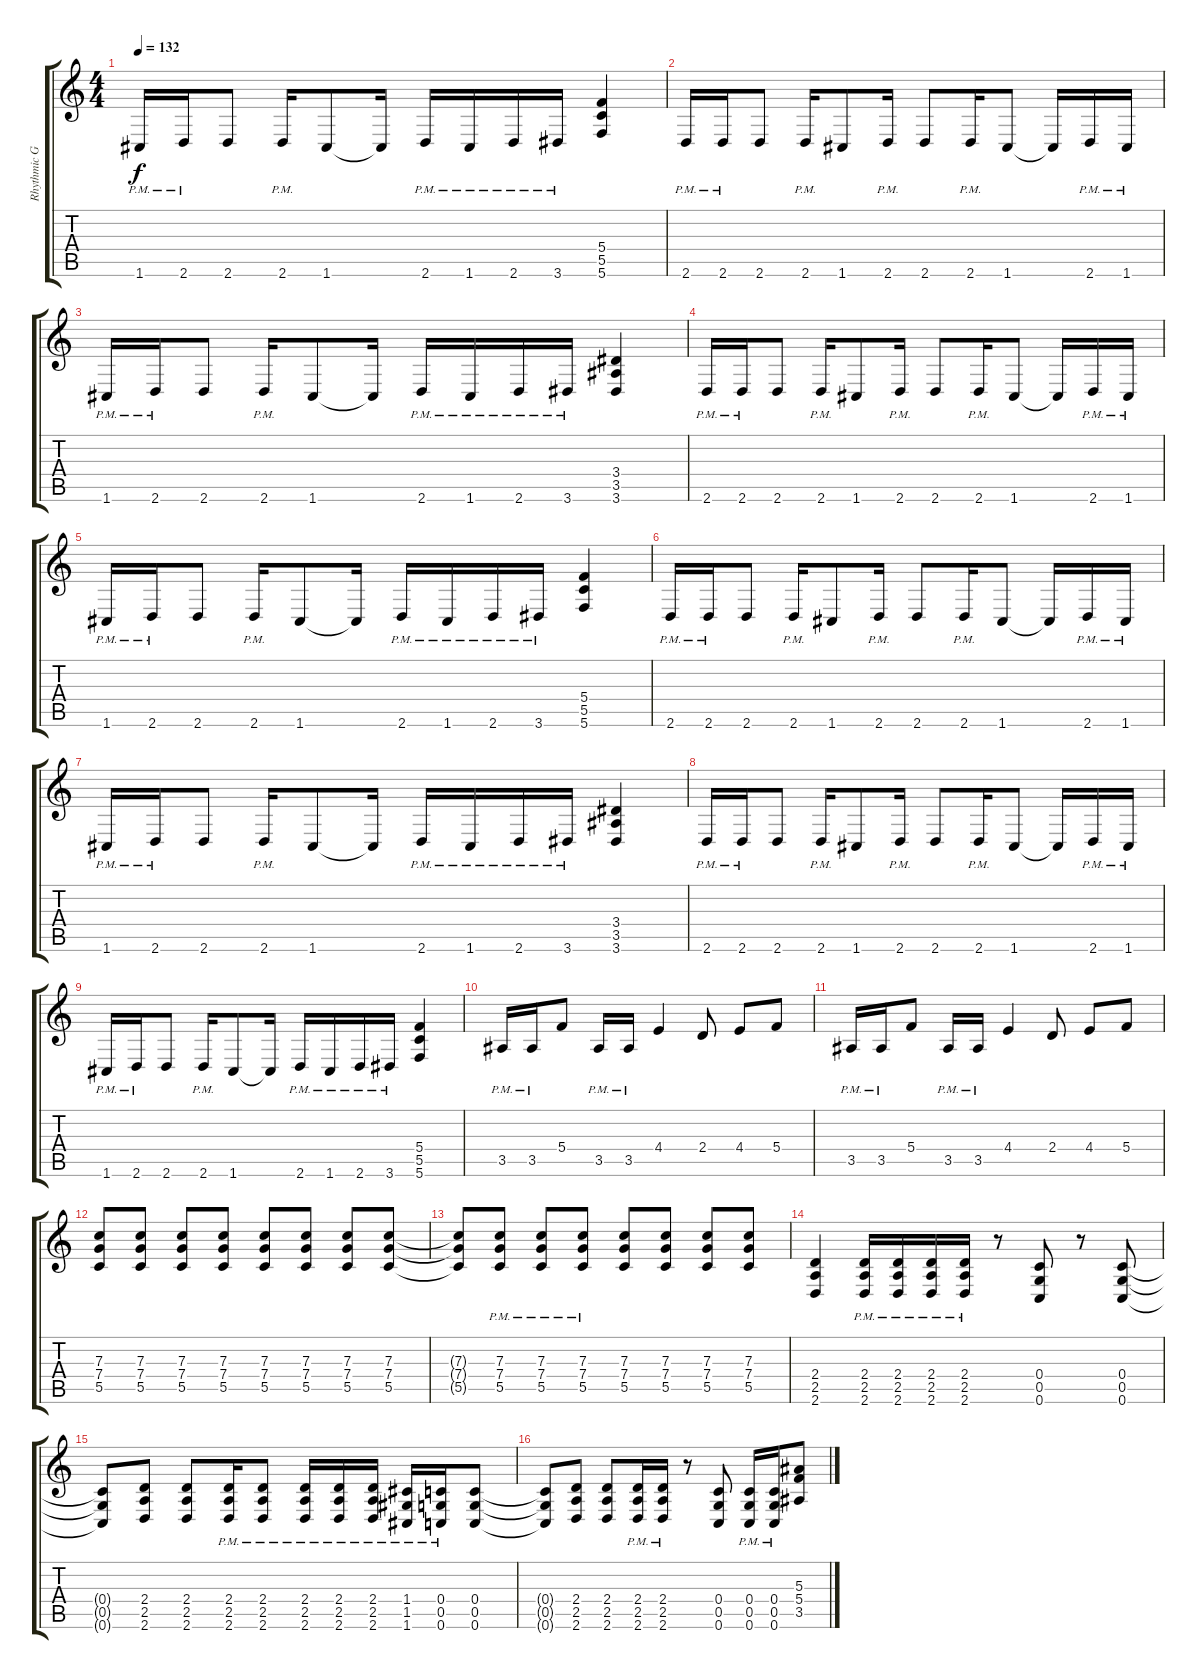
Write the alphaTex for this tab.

\track ("Rhythmic Guitar" "Rhythmic G") {instrument distortionguitar}
\staff {score tabs}
\tuning (D4 A3 F3 C3 G2 C2) {hide}
\ts (4 4)
\tempo 132
\clef g2
\ks c
1.6{pm}.16{dy f} 2.6{pm}.16 2.6.8 2.6{pm}.16 1.6.8 1.6{t}.16 2.6{pm}.16 1.6{pm}.16 2.6{pm}.16 3.6{pm}.16 (5.4 5.5 5.6).4 |
2.6{pm}.16 2.6{pm}.16 2.6.8 2.6{pm}.16 1.6.8 2.6{pm}.16 2.6.8 2.6{pm}.16 1.6.8 1.6{t}.16 2.6{pm}.16 1.6{pm}.16 |
1.6{pm}.16 2.6{pm}.16 2.6.8 2.6{pm}.16 1.6.8 1.6{t}.16 2.6{pm}.16 1.6{pm}.16 2.6{pm}.16 3.6{pm}.16 (3.4 3.5 3.6).4 |
2.6{pm}.16 2.6{pm}.16 2.6.8 2.6{pm}.16 1.6.8 2.6{pm}.16 2.6.8 2.6{pm}.16 1.6.8 1.6{t}.16 2.6{pm}.16 1.6{pm}.16 |
1.6{pm}.16 2.6{pm}.16 2.6.8 2.6{pm}.16 1.6.8 1.6{t}.16 2.6{pm}.16 1.6{pm}.16 2.6{pm}.16 3.6{pm}.16 (5.4 5.5 5.6).4 |
2.6{pm}.16 2.6{pm}.16 2.6.8 2.6{pm}.16 1.6.8 2.6{pm}.16 2.6.8 2.6{pm}.16 1.6.8 1.6{t}.16 2.6{pm}.16 1.6{pm}.16 |
1.6{pm}.16 2.6{pm}.16 2.6.8 2.6{pm}.16 1.6.8 1.6{t}.16 2.6{pm}.16 1.6{pm}.16 2.6{pm}.16 3.6{pm}.16 (3.4 3.5 3.6).4 |
2.6{pm}.16 2.6{pm}.16 2.6.8 2.6{pm}.16 1.6.8 2.6{pm}.16 2.6.8 2.6{pm}.16 1.6.8 1.6{t}.16 2.6{pm}.16 1.6{pm}.16 |
1.6{pm}.16 2.6{pm}.16 2.6.8 2.6{pm}.16 1.6.8 1.6{t}.16 2.6{pm}.16 1.6{pm}.16 2.6{pm}.16 3.6{pm}.16 (5.4 5.5 5.6).4 |
3.5{pm}.16 3.5{pm}.16 5.4.8 3.5{pm}.16 3.5{pm}.16 4.4.4 2.4.8 4.4.8 5.4.8 |
3.5{pm}.16 3.5{pm}.16 5.4.8 3.5{pm}.16 3.5{pm}.16 4.4.4 2.4.8 4.4.8 5.4.8 |
(7.3 7.4 5.5).8 (7.3 7.4 5.5).8 (7.3 7.4 5.5).8 (7.3 7.4 5.5).8 (7.3 7.4 5.5).8 (7.3 7.4 5.5).8 (7.3 7.4 5.5).8 (7.3 7.4 5.5).8 |
(7.3{t} 7.4{t} 5.5{t}).8 (7.3{pm} 7.4{pm} 5.5{pm}).8 (7.3{pm} 7.4{pm} 5.5{pm}).8 (7.3{pm} 7.4{pm} 5.5{pm}).8 (7.3 7.4 5.5).8 (7.3 7.4 5.5).8 (7.3 7.4 5.5).8 (7.3 7.4 5.5).8 |
(2.4 2.5 2.6).4 (2.4{pm} 2.5{pm} 2.6{pm}).16 (2.4{pm} 2.5{pm} 2.6{pm}).16 (2.4{pm} 2.5{pm} 2.6{pm}).16 (2.4{pm} 2.5{pm} 2.6{pm}).16 r.8 (0.4 0.5 0.6).8 r.8 (0.4 0.5 0.6).8 |
(0.4{t} 0.5{t} 0.6{t}).8 (2.4 2.5 2.6).8 (2.4 2.5 2.6).8 (2.4{pm} 2.5{pm} 2.6{pm}).16 (2.4{pm} 2.5{pm} 2.6{pm}).8 (2.4{pm} 2.5{pm} 2.6{pm}).16 (2.4{pm} 2.5{pm} 2.6{pm}).16 (2.4{pm} 2.5{pm} 2.6{pm}).16 (1.4{pm} 1.5{pm} 1.6{pm}).16 (0.4{pm} 0.5{pm} 0.6{pm}).16 (0.4 0.5 0.6).8 |
(0.4{t} 0.5{t} 0.6{t}).8 (2.4 2.5 2.6).8 (2.4 2.5 2.6).8 (2.4{pm} 2.5{pm} 2.6{pm}).16 (2.4{pm} 2.5{pm} 2.6{pm}).16 r.8 (0.4 0.5 0.6).8 (0.4{pm} 0.5{pm} 0.6{pm}).16 (0.4{pm} 0.5{pm} 0.6{pm}).16 (5.3 5.4 3.5).8
